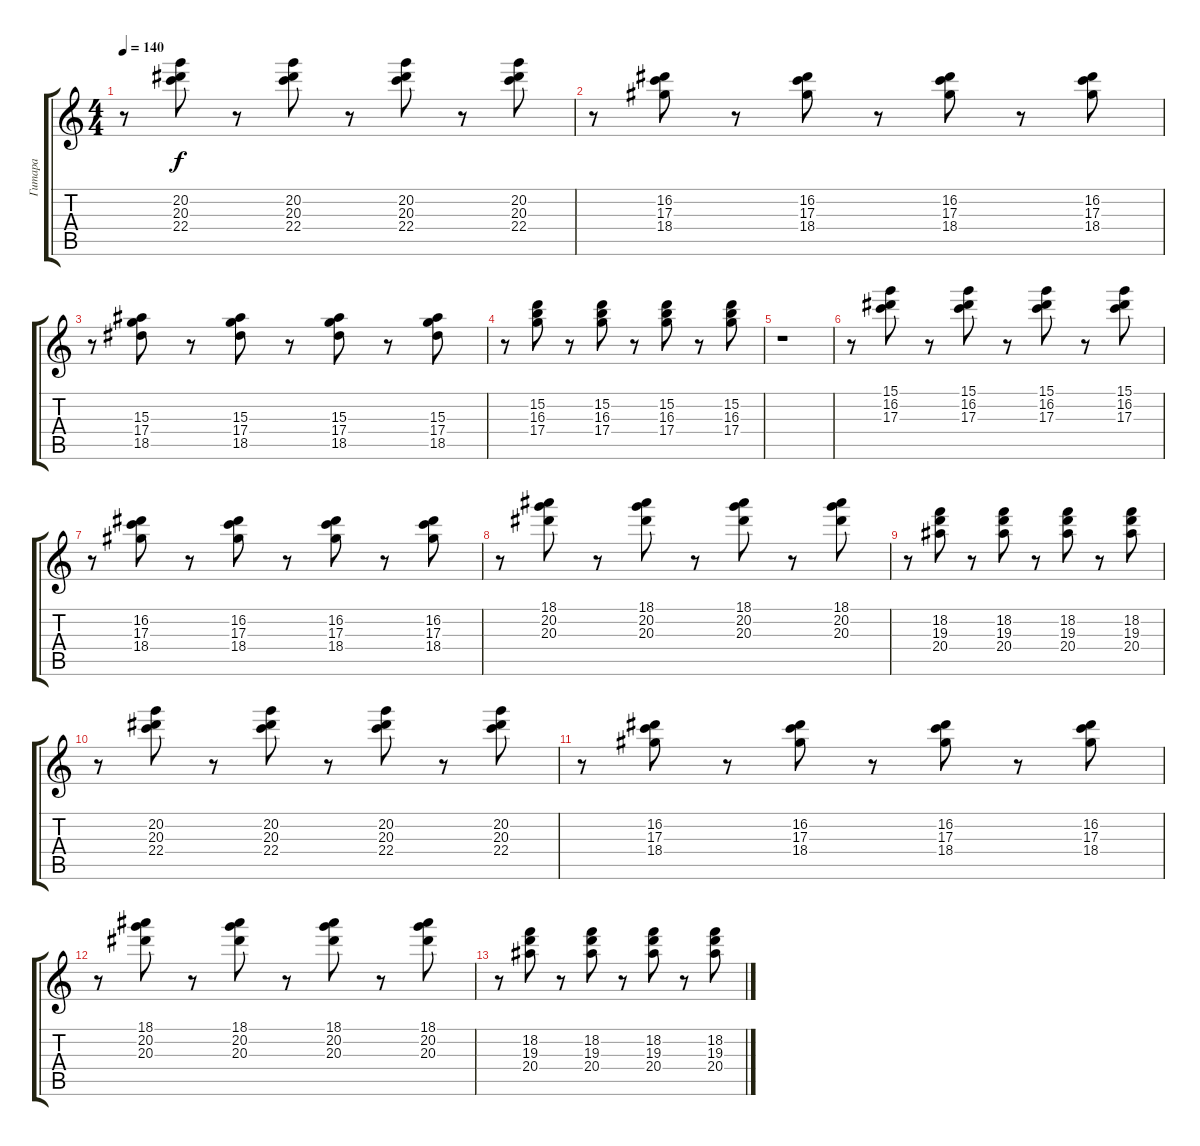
\track ("Гитара" "Гитара") {instrument acousticguitarsteel}
\staff {score tabs}
\tuning (E4 B3 G3 D3 A2 E2) {hide}
\ts (4 4)
\tempo 140
\clef g2
\ks c
r.8{dy f} (20.2 20.3 22.4).8 r.8 (20.2 20.3 22.4).8 r.8 (20.2 20.3 22.4).8 r.8 (20.2 20.3 22.4).8 |
r.8 (16.2 17.3 18.4).8 r.8 (16.2 17.3 18.4).8 r.8 (16.2 17.3 18.4).8 r.8 (16.2 17.3 18.4).8 |
r.8 (15.3 17.4 18.5).8 r.8 (15.3 17.4 18.5).8 r.8 (15.3 17.4 18.5).8 r.8 (15.3 17.4 18.5).8 |
r.8 (15.2 16.3 17.4).8 r.8 (15.2 16.3 17.4).8 r.8 (15.2 16.3 17.4).8 r.8 (15.2 16.3 17.4).8 |
r.1 |
r.8 (15.1 16.2 17.3).8 r.8 (15.1 16.2 17.3).8 r.8 (15.1 16.2 17.3).8 r.8 (15.1 16.2 17.3).8 |
r.8 (16.2 17.3 18.4).8 r.8 (16.2 17.3 18.4).8 r.8 (16.2 17.3 18.4).8 r.8 (16.2 17.3 18.4).8 |
r.8 (18.1 20.2 20.3).8 r.8 (18.1 20.2 20.3).8 r.8 (18.1 20.2 20.3).8 r.8 (18.1 20.2 20.3).8 |
r.8 (18.2 19.3 20.4).8 r.8 (18.2 19.3 20.4).8 r.8 (18.2 19.3 20.4).8 r.8 (18.2 19.3 20.4).8 |
r.8 (20.2 20.3 22.4).8 r.8 (20.2 20.3 22.4).8 r.8 (20.2 20.3 22.4).8 r.8 (20.2 20.3 22.4).8 |
r.8 (16.2 17.3 18.4).8 r.8 (16.2 17.3 18.4).8 r.8 (16.2 17.3 18.4).8 r.8 (16.2 17.3 18.4).8 |
r.8 (18.1 20.2 20.3).8 r.8 (18.1 20.2 20.3).8 r.8 (18.1 20.2 20.3).8 r.8 (18.1 20.2 20.3).8 |
r.8 (18.2 19.3 20.4).8 r.8 (18.2 19.3 20.4).8 r.8 (18.2 19.3 20.4).8 r.8 (18.2 19.3 20.4).8
